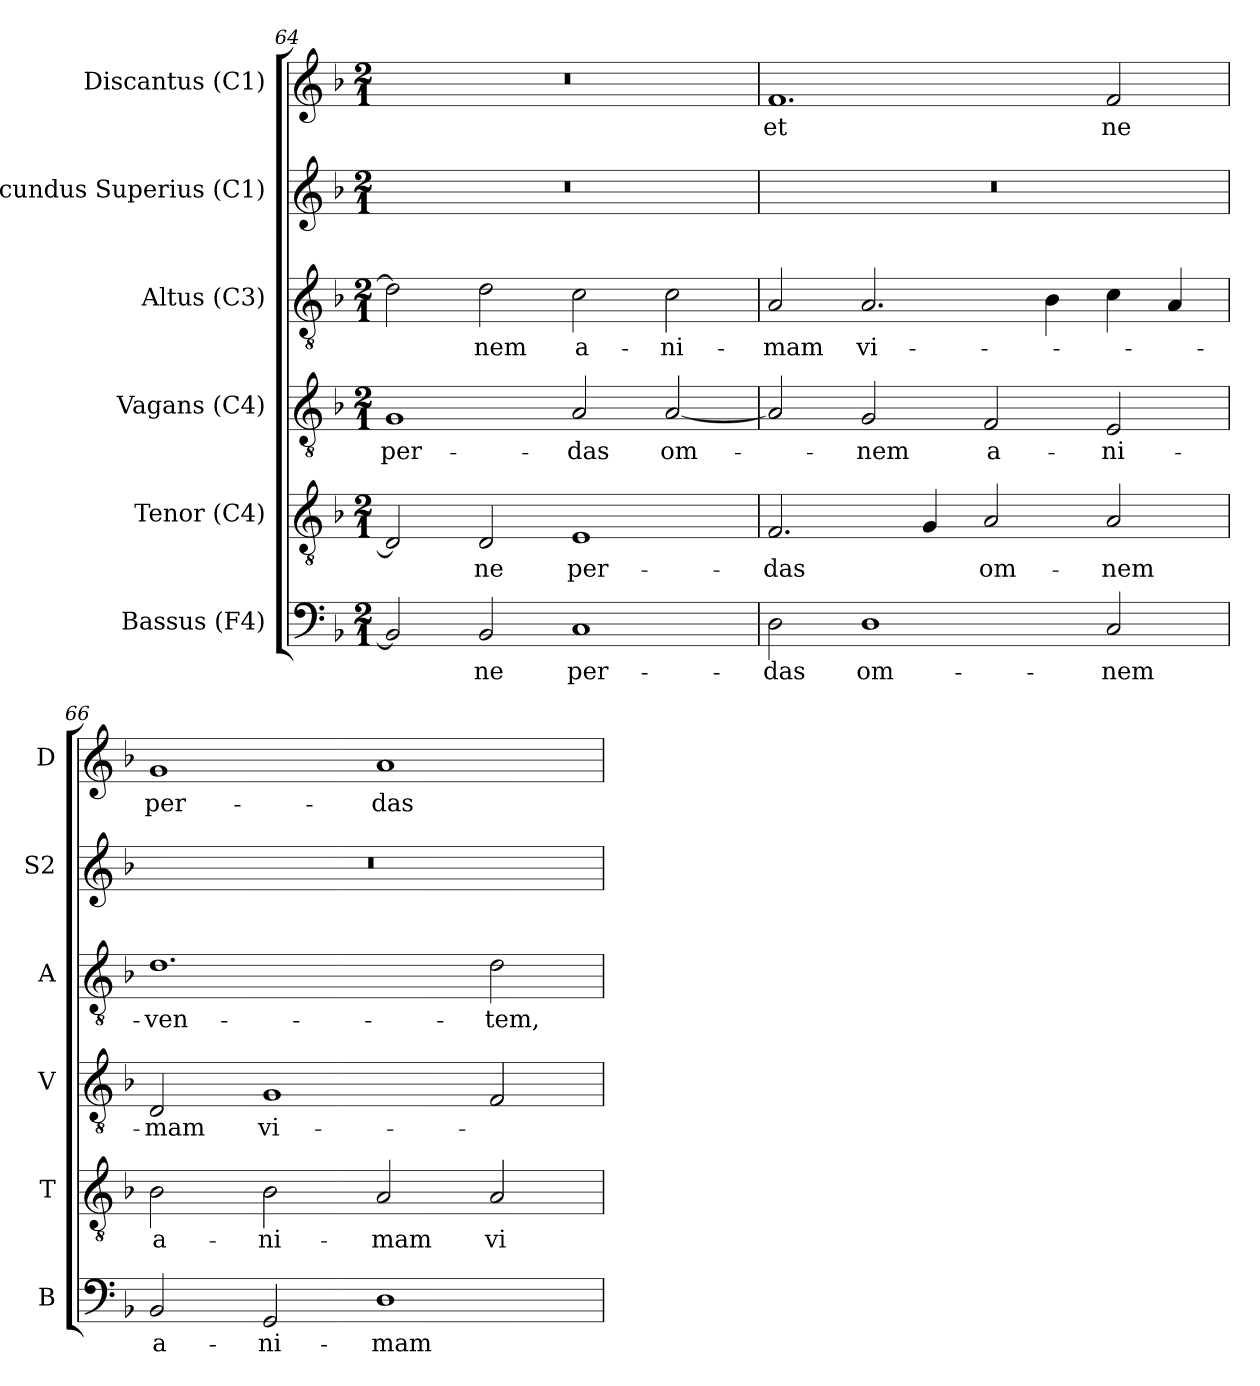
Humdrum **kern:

**kern	**text	**kern	**text	**kern	**text	**kern	**text	**kern	**kern	**text
*part6	*part6	*part5	*part5	*part4	*part4	*part3	*part3	*part2	*part1	*part1
*staff6	*staff6	*staff5	*staff5	*staff4	*staff4	*staff3	*staff3	*staff2	*staff1	*staff1
*I"Bassus (F4)	*	*I"Tenor (C4)	*	*I"Vagans (C4)	*	*I"Altus (C3)	*	*I"Secundus Superius (C1)	*I"Discantus (C1)	*
*I'B	*	*I'T	*	*I'V	*	*I'A	*	*I'S2	*I'D	*
*clefF4	*	*clefGv2	*	*clefGv2	*	*clefGv2	*	*clefG2	*clefG2	*
*	*	*	*	*ITrd7c12	*	*	*	*	*	*
*k[b-]	*	*k[b-]	*	*k[b-]	*	*k[b-]	*	*k[b-]	*k[b-]	*
*F:	*	*F:	*	*F:	*	*F:	*	*F:	*F:	*
*M2/1	*	*M2/1	*	*M2/1	*	*M2/1	*	*M2/1	*M2/1	*
=64	=64	=64	=64	=64	=64	=64	=64	=64	=64	=64
!	!	!	!	!	!LO:LY:b:color=#000000	!	!	!LO:N:vis=1	!LO:N:vis=1	!
2BB-i/]	.	2Di/]	.	1GGi	per-	2di\]	.	0r	0r	.
!	!LO:LY:b:color=#000000	!	!	!	!	!	!	!	!	!
!	!	!	!LO:LY:b:color=#000000	!	!	!	!	!	!	!
!	!	!	!	!	!	!	!LO:LY:b:color=#000000	!	!	!
2BB-i/	ne	2Di/	ne	.	.	2di\	-nem	.	.	.
!	!LO:LY:b:color=#000000	!	!	!	!	!	!	!	!	!
!	!	!	!LO:LY:b:color=#000000	!	!	!	!	!	!	!
!	!	!	!	!	!LO:LY:b:color=#000000	!	!	!	!	!
!	!	!	!	!	!	!	!LO:LY:b:color=#000000	!	!	!
1Ci	per-	1Ei	per-	2AAi/	-das	2ci\	a-	.	.	.
!	!	!	!	!	!LO:LY:b:color=#000000	!	!	!	!	!
!	!	!	!	!	!	!	!LO:LY:b:color=#000000	!	!	!
.	.	.	.	[2AAi/	om-	2ci\	-ni-	.	.	.
=65	=65	=65	=65	=65	=65	=65	=65	=65	=65	=65
!	!LO:LY:b:color=#000000	!	!	!	!	!	!	!	!	!
!	!	!	!LO:LY:b:color=#000000	!	!	!	!	!	!	!
!	!	!	!	!	!	!	!LO:LY:b:color=#000000	!LO:N:vis=1	!	!
!	!	!	!	!	!	!	!	!	!	!LO:LY:b:color=#000000
2Di\	-das	2.Fi/	-das	2AAi/]	.	2Ai/	-mam	0r	1.fi	et
!	!LO:LY:b:color=#000000	!	!	!	!	!	!	!	!	!
!	!	!	!	!	!LO:LY:b:color=#000000	!	!	!	!	!
!	!	!	!	!	!	!	!LO:LY:b:color=#000000	!	!	!
1Di	om-	.	.	2GGi/	-nem	2.Ai/	vi-	.	.	.
.	.	4Gi/	.	.	.	.	.	.	.	.
!	!	!	!LO:LY:b:color=#000000	!	!	!	!	!	!	!
!	!	!	!	!	!LO:LY:b:color=#000000	!	!	!	!	!
.	.	2Ai/	om-	2FFi/	a-	.	.	.	.	.
.	.	.	.	.	.	4B-i\	.	.	.	.
!	!LO:LY:b:color=#000000	!	!	!	!	!	!	!	!	!
!	!	!	!LO:LY:b:color=#000000	!	!	!	!	!	!	!
!	!	!	!	!	!LO:LY:b:color=#000000	!	!	!	!	!
!	!	!	!	!	!	!	!	!	!	!LO:LY:b:color=#000000
2Ci/	-nem	2Ai/	-nem	2EEi/	-ni-	4ci\	.	.	2fi/	ne
.	.	.	.	.	.	4Ai/	.	.	.	.
!!LO:LB:g=z
=66	=66	=66	=66	=66	=66	=66	=66	=66	=66	=66
!	!LO:LY:b:color=#000000	!	!	!	!	!	!	!	!	!
!	!	!	!LO:LY:b:color=#000000	!	!	!	!	!	!	!
!	!	!	!	!	!LO:LY:b:color=#000000	!	!	!	!	!
!	!	!	!	!	!	!	!LO:LY:b:color=#000000	!LO:N:vis=1	!	!
!	!	!	!	!	!	!	!	!	!	!LO:LY:b:color=#000000
2BB-i/	a-	2B-i\	a-	2DDi/	-mam	1.di	-ven-	0r	1gi	per-
!	!LO:LY:b:color=#000000	!	!	!	!	!	!	!	!	!
!	!	!	!LO:LY:b:color=#000000	!	!	!	!	!	!	!
!	!	!	!	!	!LO:LY:b:color=#000000	!	!	!	!	!
2GGi/	-ni-	2B-i\	-ni-	1GGi	vi-	.	.	.	.	.
!	!LO:LY:b:color=#000000	!	!	!	!	!	!	!	!	!
!	!	!	!LO:LY:b:color=#000000	!	!	!	!	!	!	!
!	!	!	!	!	!	!	!	!	!	!LO:LY:b:color=#000000
1Di	-mam	2Ai/	-mam	.	.	.	.	.	1ai	-das
!	!	!	!LO:LY:b:color=#000000	!	!	!	!	!	!	!
!	!	!	!	!	!	!	!LO:LY:b:color=#000000	!	!	!
.	.	2Ai/	vi-	2FFi/	.	2di\	-tem,	.	.	.
=	=	=	=	=	=	=	=	=	=	=
*-	*-	*-	*-	*-	*-	*-	*-	*-	*-	*-
